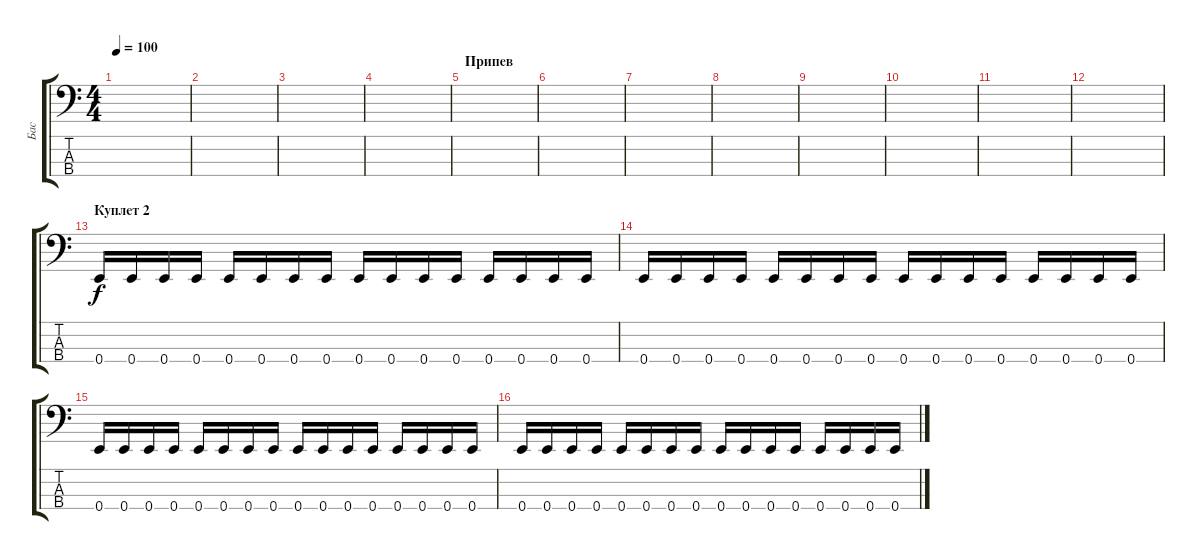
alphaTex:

\track ("Бас" "Бас") {instrument synthbass2}
\staff {score tabs}
\tuning (G2 D2 A1 E1) {hide}
\ts (4 4)
\tempo 100
\clef f4
\ks c
|
|
|
|
\section ("" "Припев")
|
|
|
|
|
|
|
|
\section ("" "Куплет 2")
0.4.16 0.4.16 0.4.16 0.4.16 0.4.16 0.4.16 0.4.16 0.4.16 0.4.16 0.4.16 0.4.16 0.4.16 0.4.16 0.4.16 0.4.16 0.4.16 |
0.4.16 0.4.16 0.4.16 0.4.16 0.4.16 0.4.16 0.4.16 0.4.16 0.4.16 0.4.16 0.4.16 0.4.16 0.4.16 0.4.16 0.4.16 0.4.16 |
0.4.16 0.4.16 0.4.16 0.4.16 0.4.16 0.4.16 0.4.16 0.4.16 0.4.16 0.4.16 0.4.16 0.4.16 0.4.16 0.4.16 0.4.16 0.4.16 |
0.4.16 0.4.16 0.4.16 0.4.16 0.4.16 0.4.16 0.4.16 0.4.16 0.4.16 0.4.16 0.4.16 0.4.16 0.4.16 0.4.16 0.4.16 0.4.16
